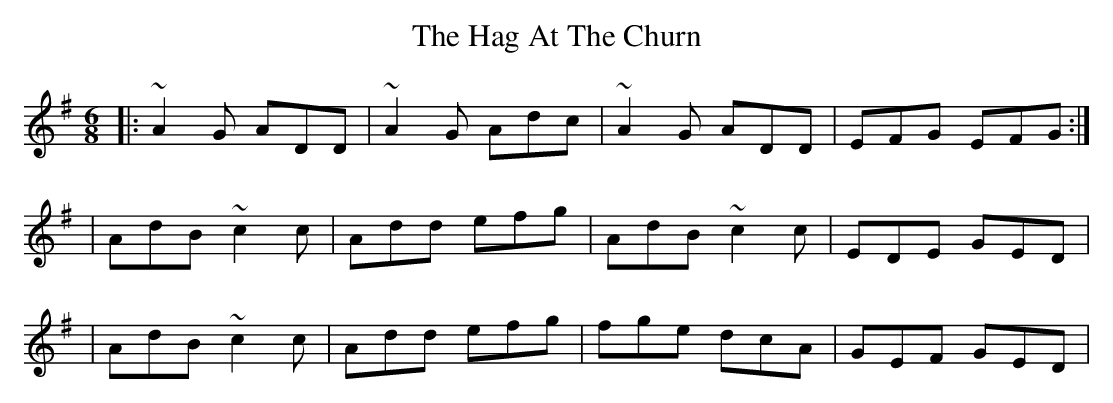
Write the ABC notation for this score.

X:1
T:The Hag At The Churn
M:6/8
L:1/8
K:Dmix
|:~A2G ADD|~A2G Adc|~A2G ADD|EFG EFG:|
|AdB ~c2c|Add efg|AdB ~c2c|EDE GED|
|AdB ~c2c|Add efg|fge dcA|GEF GED|
